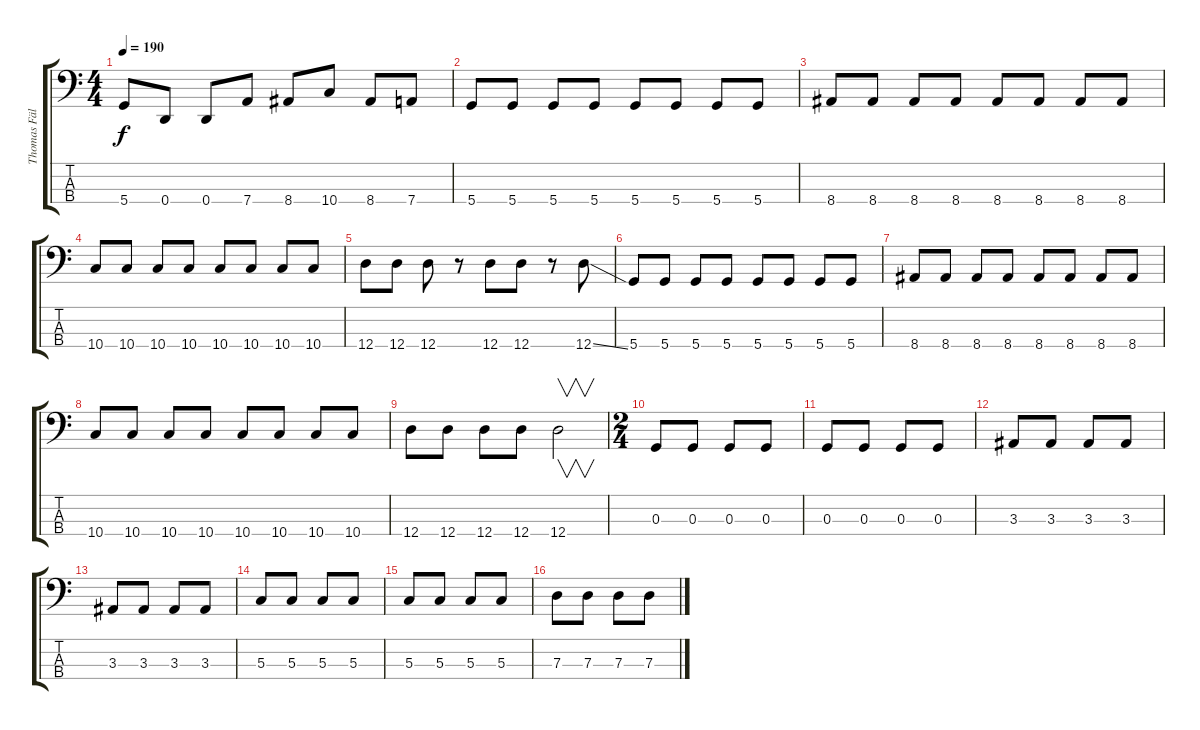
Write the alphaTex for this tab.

\track ("Thomas Fällgren" "Thomas Fäl") {instrument electricbassfinger}
\staff {score tabs}
\tuning (F2 C2 G1 D1) {hide}
\ts (4 4)
\tempo 190
\clef f4
\ks c
5.4.8{dy f} 0.4.8 0.4.8 7.4.8 8.4.8 10.4.8 8.4.8 7.4.8 |
5.4.8 5.4.8 5.4.8 5.4.8 5.4.8 5.4.8 5.4.8 5.4.8 |
8.4.8 8.4.8 8.4.8 8.4.8 8.4.8 8.4.8 8.4.8 8.4.8 |
10.4.8 10.4.8 10.4.8 10.4.8 10.4.8 10.4.8 10.4.8 10.4.8 |
12.4.8 12.4.8 12.4.8 r.8 12.4.8 12.4.8 r.8 12.4{ss}.8 |
5.4.8 5.4.8 5.4.8 5.4.8 5.4.8 5.4.8 5.4.8 5.4.8 |
8.4.8 8.4.8 8.4.8 8.4.8 8.4.8 8.4.8 8.4.8 8.4.8 |
10.4.8 10.4.8 10.4.8 10.4.8 10.4.8 10.4.8 10.4.8 10.4.8 |
12.4.8 12.4.8 12.4.8 12.4.8 12.4.2{v} |
\ts (2 4)
0.3.8 0.3.8 0.3.8 0.3.8 |
0.3.8 0.3.8 0.3.8 0.3.8 |
3.3.8 3.3.8 3.3.8 3.3.8 |
3.3.8 3.3.8 3.3.8 3.3.8 |
5.3.8 5.3.8 5.3.8 5.3.8 |
5.3.8 5.3.8 5.3.8 5.3.8 |
7.3.8 7.3.8 7.3.8 7.3.8
